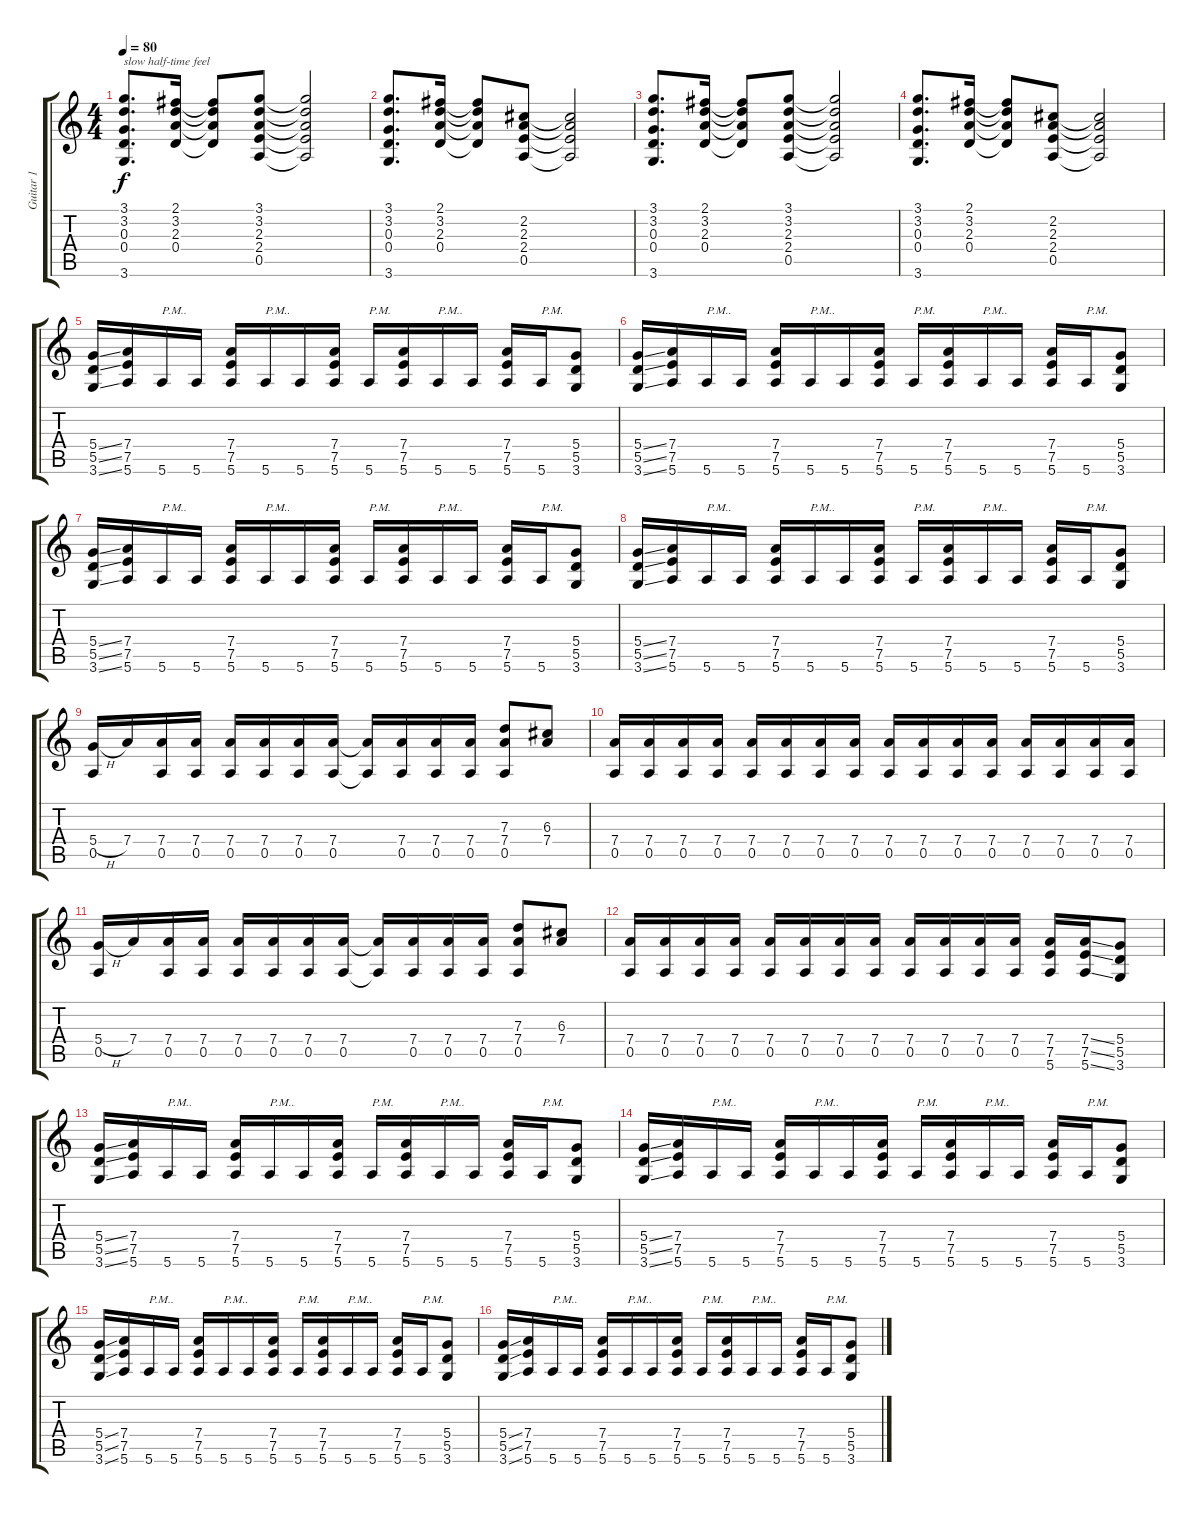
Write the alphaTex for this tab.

\track ("Guitar 1" "Guitar 1") {instrument overdrivenguitar}
\staff {score tabs}
\tuning (E4 B3 G3 D3 A2 E2) {hide}
\ts (4 4)
\tempo 80
\clef g2
\ks c
(3.1 3.2 0.3 0.4 3.6).8{d txt "slow half-time feel" dy f instrument overdrivenguitar} (2.1 3.2 2.3 0.4).16 (2.1{t} 3.2{t} 2.3{t} 0.4{t}).8 (3.1 3.2 2.3 2.4 0.5).8 (3.1{t} 3.2{t} 2.3{t} 2.4{t} 0.5{t}).2 |
(3.1 3.2 0.3 0.4 3.6).8{d} (2.1 3.2 2.3 0.4).16 (2.1{t} 3.2{t} 2.3{t} 0.4{t}).8 (2.2 2.3 2.4 0.5).8 (2.2{t} 2.3{t} 2.4{t} 0.5{t}).2 |
(3.1 3.2 0.3 0.4 3.6).8{d} (2.1 3.2 2.3 0.4).16 (2.1{t} 3.2{t} 2.3{t} 0.4{t}).8 (3.1 3.2 2.3 2.4 0.5).8 (3.1{t} 3.2{t} 2.3{t} 2.4{t} 0.5{t}).2 |
(3.1 3.2 0.3 0.4 3.6).8{d} (2.1 3.2 2.3 0.4).16 (2.1{t} 3.2{t} 2.3{t} 0.4{t}).8 (2.2 2.3 2.4 0.5).8 (2.2{t} 2.3{t} 2.4{t} 0.5{t}).2 |
(5.4{ss} 5.5{ss} 3.6{ss}).16 (7.4 7.5 5.6).16 5.6.16{txt "P.M.."} 5.6.16 (7.4 7.5 5.6).16 5.6.16{txt "P.M.."} 5.6.16 (7.4 7.5 5.6).16 5.6.16{txt "P.M."} (7.4 7.5 5.6).16 5.6.16{txt "P.M.."} 5.6.16 (7.4 7.5 5.6).16 5.6.16{txt "P.M."} (5.4 5.5 3.6).8 |
(5.4{ss} 5.5{ss} 3.6{ss}).16 (7.4 7.5 5.6).16 5.6.16{txt "P.M.."} 5.6.16 (7.4 7.5 5.6).16 5.6.16{txt "P.M.."} 5.6.16 (7.4 7.5 5.6).16 5.6.16{txt "P.M."} (7.4 7.5 5.6).16 5.6.16{txt "P.M.."} 5.6.16 (7.4 7.5 5.6).16 5.6.16{txt "P.M."} (5.4 5.5 3.6).8 |
(5.4{ss} 5.5{ss} 3.6{ss}).16 (7.4 7.5 5.6).16 5.6.16{txt "P.M.."} 5.6.16 (7.4 7.5 5.6).16 5.6.16{txt "P.M.."} 5.6.16 (7.4 7.5 5.6).16 5.6.16{txt "P.M."} (7.4 7.5 5.6).16 5.6.16{txt "P.M.."} 5.6.16 (7.4 7.5 5.6).16 5.6.16{txt "P.M."} (5.4 5.5 3.6).8 |
(5.4{ss} 5.5{ss} 3.6{ss}).16 (7.4 7.5 5.6).16 5.6.16{txt "P.M.."} 5.6.16 (7.4 7.5 5.6).16 5.6.16{txt "P.M.."} 5.6.16 (7.4 7.5 5.6).16 5.6.16{txt "P.M."} (7.4 7.5 5.6).16 5.6.16{txt "P.M.."} 5.6.16 (7.4 7.5 5.6).16 5.6.16{txt "P.M."} (5.4 5.5 3.6).8 |
(5.4{h} 0.5).16 7.4.16 (7.4 0.5).16 (7.4 0.5).16 (7.4 0.5).16 (7.4 0.5).16 (7.4 0.5).16 (7.4 0.5).16 (7.4{t} 0.5{t}).16 (7.4 0.5).16 (7.4 0.5).16 (7.4 0.5).16 (7.3 7.4 0.5).8 (6.3 7.4).8 |
(7.4 0.5).16 (7.4 0.5).16 (7.4 0.5).16 (7.4 0.5).16 (7.4 0.5).16 (7.4 0.5).16 (7.4 0.5).16 (7.4 0.5).16 (7.4 0.5).16 (7.4 0.5).16 (7.4 0.5).16 (7.4 0.5).16 (7.4 0.5).16 (7.4 0.5).16 (7.4 0.5).16 (7.4 0.5).16 |
(5.4{h} 0.5).16 7.4.16 (7.4 0.5).16 (7.4 0.5).16 (7.4 0.5).16 (7.4 0.5).16 (7.4 0.5).16 (7.4 0.5).16 (7.4{t} 0.5{t}).16 (7.4 0.5).16 (7.4 0.5).16 (7.4 0.5).16 (7.3 7.4 0.5).8 (6.3 7.4).8 |
(7.4 0.5).16 (7.4 0.5).16 (7.4 0.5).16 (7.4 0.5).16 (7.4 0.5).16 (7.4 0.5).16 (7.4 0.5).16 (7.4 0.5).16 (7.4 0.5).16 (7.4 0.5).16 (7.4 0.5).16 (7.4 0.5).16 (7.4 7.5 5.6).16 (7.4{ss} 7.5{ss} 5.6{ss}).16 (5.4 5.5 3.6).8 |
(5.4{ss} 5.5{ss} 3.6{ss}).16 (7.4 7.5 5.6).16 5.6.16{txt "P.M.."} 5.6.16 (7.4 7.5 5.6).16 5.6.16{txt "P.M.."} 5.6.16 (7.4 7.5 5.6).16 5.6.16{txt "P.M."} (7.4 7.5 5.6).16 5.6.16{txt "P.M.."} 5.6.16 (7.4 7.5 5.6).16 5.6.16{txt "P.M."} (5.4 5.5 3.6).8 |
(5.4{ss} 5.5{ss} 3.6{ss}).16 (7.4 7.5 5.6).16 5.6.16{txt "P.M.."} 5.6.16 (7.4 7.5 5.6).16 5.6.16{txt "P.M.."} 5.6.16 (7.4 7.5 5.6).16 5.6.16{txt "P.M."} (7.4 7.5 5.6).16 5.6.16{txt "P.M.."} 5.6.16 (7.4 7.5 5.6).16 5.6.16{txt "P.M."} (5.4 5.5 3.6).8 |
(5.4{ss} 5.5{ss} 3.6{ss}).16 (7.4 7.5 5.6).16 5.6.16{txt "P.M.."} 5.6.16 (7.4 7.5 5.6).16 5.6.16{txt "P.M.."} 5.6.16 (7.4 7.5 5.6).16 5.6.16{txt "P.M."} (7.4 7.5 5.6).16 5.6.16{txt "P.M.."} 5.6.16 (7.4 7.5 5.6).16 5.6.16{txt "P.M."} (5.4 5.5 3.6).8 |
(5.4{ss} 5.5{ss} 3.6{ss}).16 (7.4 7.5 5.6).16 5.6.16{txt "P.M.."} 5.6.16 (7.4 7.5 5.6).16 5.6.16{txt "P.M.."} 5.6.16 (7.4 7.5 5.6).16 5.6.16{txt "P.M."} (7.4 7.5 5.6).16 5.6.16{txt "P.M.."} 5.6.16 (7.4 7.5 5.6).16 5.6.16{txt "P.M."} (5.4 5.5 3.6).8
